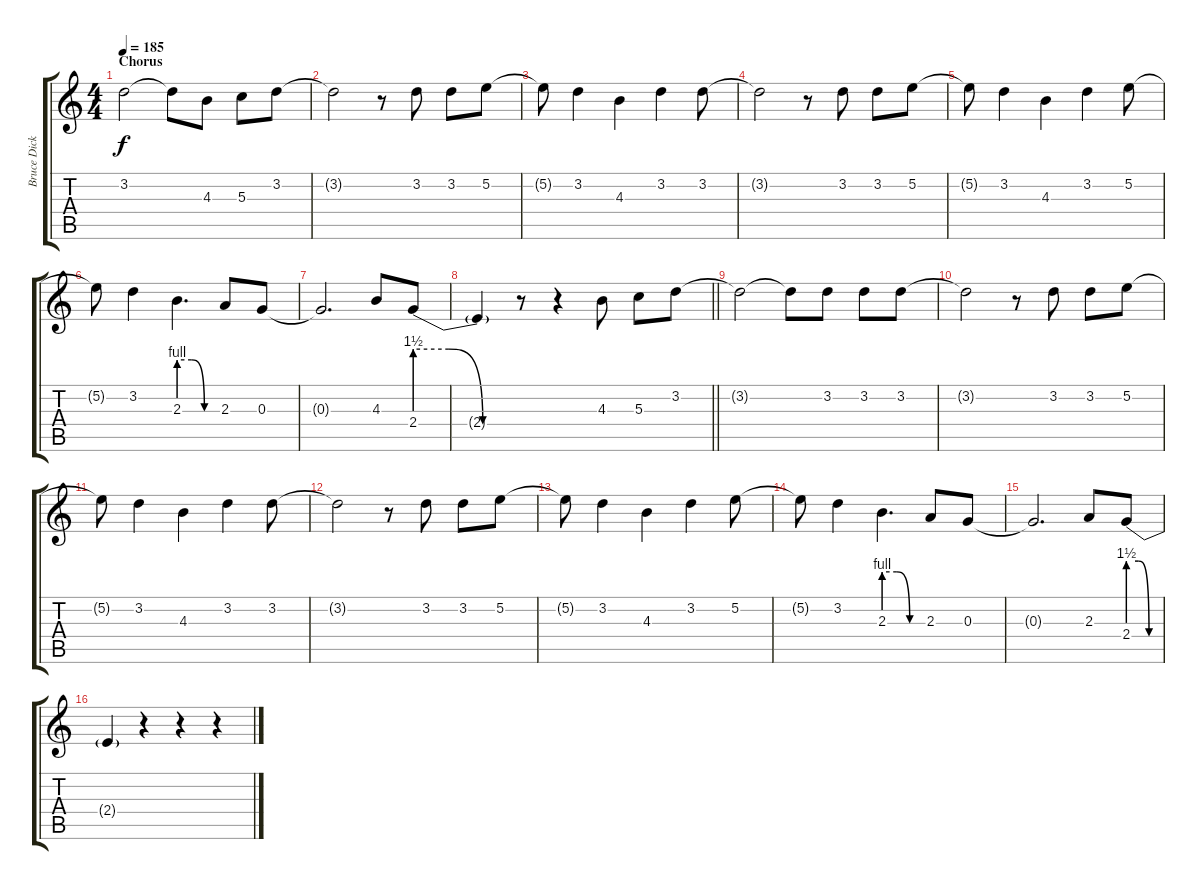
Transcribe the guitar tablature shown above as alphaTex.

\track ("Bruce Dickinson" "Bruce Dick") {instrument electricguitarclean}
\staff {score tabs}
\tuning (E4 B3 G3 D3 A2 E2) {hide}
\ts (4 4)
\section ("" "Chorus")
\tempo 185
\clef g2
\ks c
3.2{t}.2{dy f} 3.2{t}.8 4.3.8 5.3.8 3.2.8 |
3.2{t}.2 r.8 3.2.8 3.2.8 5.2.8 |
5.2{t}.8 3.2.4 4.3.4 3.2.4 3.2.8 |
3.2{t}.2 r.8 3.2.8 3.2.8 5.2.8 |
5.2{t}.8 3.2.4 4.3.4 3.2.4 5.2.8 |
5.2{t}.8 3.2.4 2.3{be (custom 0 4 20 4 40 0 60 0)}.4{d} 2.3.8 0.3.8 |
0.3{t}.2{d} 4.3.8 2.4{be (custom 0 6 20 6 40 0 60 0)}.8 |
\barLineRight lightlight
2.4{t}.4 r.8 r.4 4.3.8 5.3.8 3.2.8 |
3.2{t}.2 3.2{t}.8 3.2.8 3.2.8 3.2.8 |
3.2{t}.2 r.8 3.2.8 3.2.8 5.2.8 |
5.2{t}.8 3.2.4 4.3.4 3.2.4 3.2.8 |
3.2{t}.2 r.8 3.2.8 3.2.8 5.2.8 |
5.2{t}.8 3.2.4 4.3.4 3.2.4 5.2.8 |
5.2{t}.8 3.2.4 2.3{be (custom 0 4 20 4 40 0 60 0)}.4{d} 2.3.8 0.3.8 |
0.3{t}.2{d} 2.3.8 2.4{be (custom 0 6 20 6 40 0 60 0)}.8 |
2.4{t}.4 r.4 r.4 r.4
